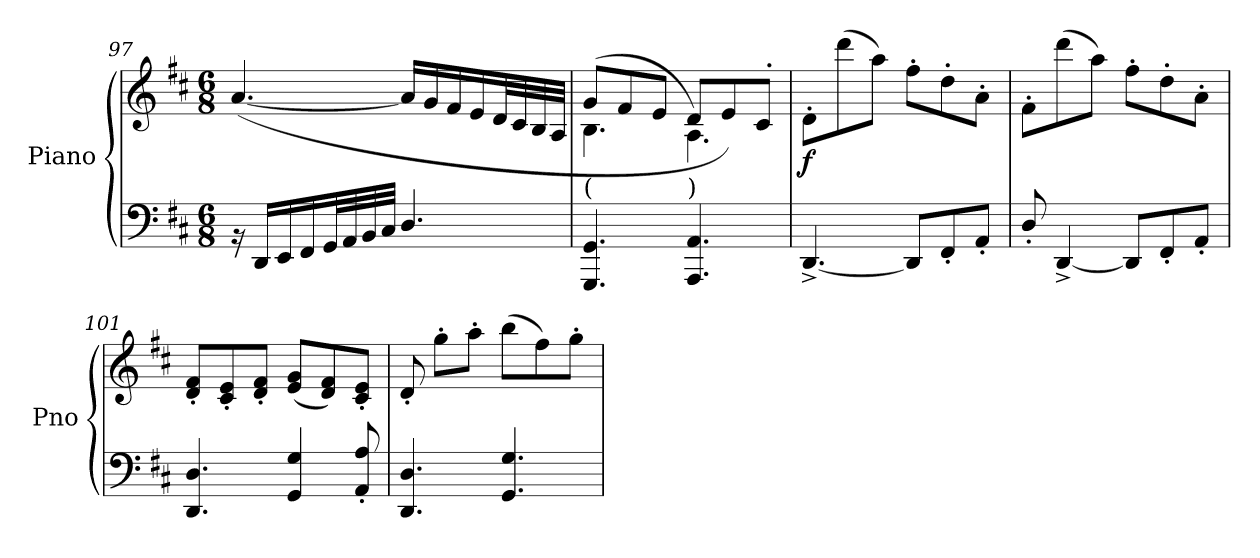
**kern	**kern	**dynam
*part1	*part1	*part1
*staff2	*staff1	*staff1/2
*I"Piano	*	*
*I'Pno	*	*
*clefF4	*clefG2	*
*k[f#c#]	*k[f#c#]	*
*M6/8	*M6/8	*
=97	=97	=97
16rBB	(<[4.a/	.
16DD/LL	.	.
16EE/	.	.
16FF#/	.	.
32GG/L	.	.
32AA/	.	.
32BB/	.	.
32C#/JJJ	.	.
4.D/	16a/LL]	.
.	16g/	.
.	16f#/	.
.	16e/	.
.	32d/L	.
.	32c#/	.
.	32B/	.
.	32A/JJJ	.
!!LO:LB:g=z
=98	=98	=98
*	*MM156	*
*	*^	*
!LO:TX:a:t=(	!	!	!
4.GGG/ 4.GG/	(>8g/L	4.B\	.
.	8f#/	.	.
.	8e/J	.	.
!LO:TX:a:t=)	!	!	!
4.AAA/ 4.AA/	8d/L	4.A\)	.
.	8e/)	.	.
.	8c#'/J	.	.
*	*v	*v	*
=99	=99	=99
!	!	!LO:DY:b
[4.DD^/	8d'\L	f
.	(>8ddd\	.
.	8aa\J)	.
8DD/L]	8ff#'\L	.
8FF#'/	8dd'\	.
8AA'/J	8a'\J	.
=100	=100	=100
8D'/	8f#'\L	.
[4DD^/	(>8ddd\	.
.	8aa\J)	.
8DD/L]	8ff#'\L	.
8FF#'/	8dd'\	.
8AA'/J	8a'\J	.
=101	=101	=101
4.DD/ 4.D/	8d/' 8f#/'L	.
.	8c#/' 8e/'	.
.	8d/' 8f#/'J	.
4GG/ 4G/	(<8e/ 8g/L	.
.	8d/ 8f#/)	.
8AA/' 8A/'	8c#/' 8e/'J	.
=102	=102	=102
4.DD/ 4.D/	8d'/	.
.	8gg'\L	.
.	8aa'\J	.
4.GG/ 4.G/	(>8bb\L	.
.	8ff#\)	.
.	8gg'\J	.
=	=	=
*-	*-	*-
